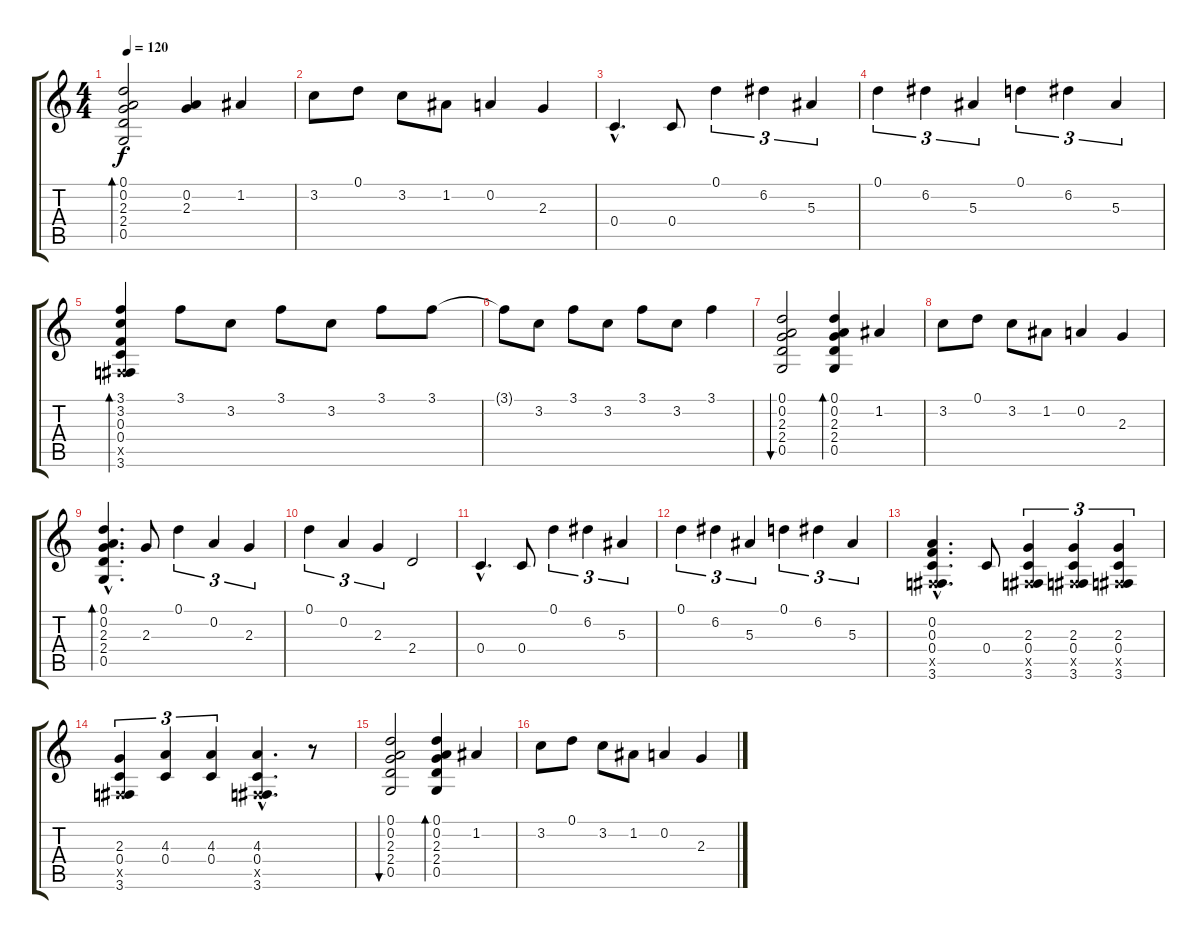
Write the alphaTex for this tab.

\track "" {instrument acousticguitarsteel}
\staff {score tabs}
\tuning (D4 A3 F3 C3 G2 D2) {hide}
\ts (4 4)
\tempo 120
\clef g2
\ks c
(0.1 0.2 2.3 2.4 0.5).2{bd 120 dy f} (0.2 2.3).4 1.2.4 |
3.2.8 0.1.8 3.2.8 1.2.8 0.2.4 2.3.4 |
0.4{hac}.4{d} 0.4.8 0.1.4{tu (3 2)} 6.2.4{tu (3 2)} 5.3.4{tu (3 2)} |
0.1.4{tu (3 2)} 6.2.4{tu (3 2)} 5.3.4{tu (3 2)} 0.1.4{tu (3 2)} 6.2.4{tu (3 2)} 5.3.4{tu (3 2)} |
(3.1 3.2 0.3 0.4 -1.5{x} 3.6).4{bd 120} 3.1.8 3.2.8 3.1.8 3.2.8 3.1.8 3.1.8 |
3.1{t}.8 3.2.8 3.1.8 3.2.8 3.1.8 3.2.8 3.1.4 |
(0.1 0.2 2.3 2.4 0.5).2{bu 120} (0.1 0.2 2.3 2.4 0.5).4{bd 120} 1.2.4 |
3.2.8 0.1.8 3.2.8 1.2.8 0.2.4 2.3.4 |
(0.1{hac} 0.2{hac} 2.3{hac} 2.4{hac} 0.5{hac}).4{d bd 120} 2.3.8 0.1.4{tu (3 2)} 0.2.4{tu (3 2)} 2.3.4{tu (3 2)} |
0.1.4{tu (3 2)} 0.2.4{tu (3 2)} 2.3.4{tu (3 2)} 2.4.2 |
0.4{hac}.4{d} 0.4.8 0.1.4{tu (3 2)} 6.2.4{tu (3 2)} 5.3.4{tu (3 2)} |
0.1.4{tu (3 2)} 6.2.4{tu (3 2)} 5.3.4{tu (3 2)} 0.1.4{tu (3 2)} 6.2.4{tu (3 2)} 5.3.4{tu (3 2)} |
(0.2{hac} 0.3{hac} 0.4{hac} -1.5{hac x} 3.6{hac}).4{d} 0.4.8 (2.3 0.4 -1.5{x} 3.6).4{tu (3 2)} (2.3 0.4 -1.5{x} 3.6).4{tu (3 2)} (2.3 0.4 -1.5{x} 3.6).4{tu (3 2)} |
(2.3 0.4 -1.5{x} 3.6).4{tu (3 2)} (4.3 0.4).4{tu (3 2)} (4.3 0.4).4{tu (3 2)} (4.3{hac} 0.4{hac} -1.5{hac x} 3.6{hac}).4{d} r.8 |
(0.1 0.2 2.3 2.4 0.5).2{bu 120} (0.1 0.2 2.3 2.4 0.5).4{bd 120} 1.2.4 |
3.2.8 0.1.8 3.2.8 1.2.8 0.2.4 2.3.4
